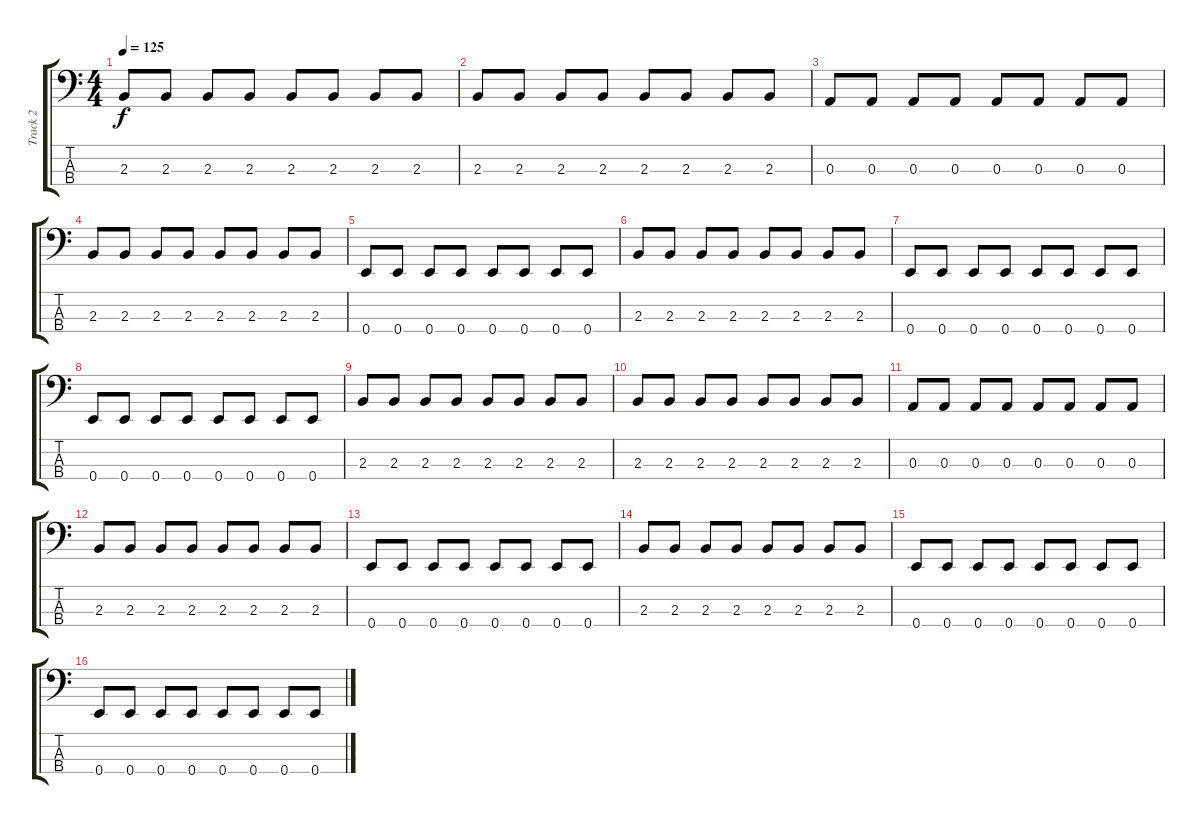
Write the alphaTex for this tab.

\track ("Track 2" "Track 2") {instrument electricbasspick}
\staff {score tabs}
\tuning (G2 D2 A1 E1) {hide}
\ts (4 4)
\tempo 125
\clef f4
\ks c
2.3.8{dy f} 2.3.8 2.3.8 2.3.8 2.3.8 2.3.8 2.3.8 2.3.8 |
2.3.8 2.3.8 2.3.8 2.3.8 2.3.8 2.3.8 2.3.8 2.3.8 |
0.3.8 0.3.8 0.3.8 0.3.8 0.3.8 0.3.8 0.3.8 0.3.8 |
2.3.8 2.3.8 2.3.8 2.3.8 2.3.8 2.3.8 2.3.8 2.3.8 |
0.4.8 0.4.8 0.4.8 0.4.8 0.4.8 0.4.8 0.4.8 0.4.8 |
2.3.8 2.3.8 2.3.8 2.3.8 2.3.8 2.3.8 2.3.8 2.3.8 |
0.4.8 0.4.8 0.4.8 0.4.8 0.4.8 0.4.8 0.4.8 0.4.8 |
0.4.8 0.4.8 0.4.8 0.4.8 0.4.8 0.4.8 0.4.8 0.4.8 |
2.3.8 2.3.8 2.3.8 2.3.8 2.3.8 2.3.8 2.3.8 2.3.8 |
2.3.8 2.3.8 2.3.8 2.3.8 2.3.8 2.3.8 2.3.8 2.3.8 |
0.3.8 0.3.8 0.3.8 0.3.8 0.3.8 0.3.8 0.3.8 0.3.8 |
2.3.8 2.3.8 2.3.8 2.3.8 2.3.8 2.3.8 2.3.8 2.3.8 |
0.4.8 0.4.8 0.4.8 0.4.8 0.4.8 0.4.8 0.4.8 0.4.8 |
2.3.8 2.3.8 2.3.8 2.3.8 2.3.8 2.3.8 2.3.8 2.3.8 |
0.4.8 0.4.8 0.4.8 0.4.8 0.4.8 0.4.8 0.4.8 0.4.8 |
0.4.8 0.4.8 0.4.8 0.4.8 0.4.8 0.4.8 0.4.8 0.4.8
